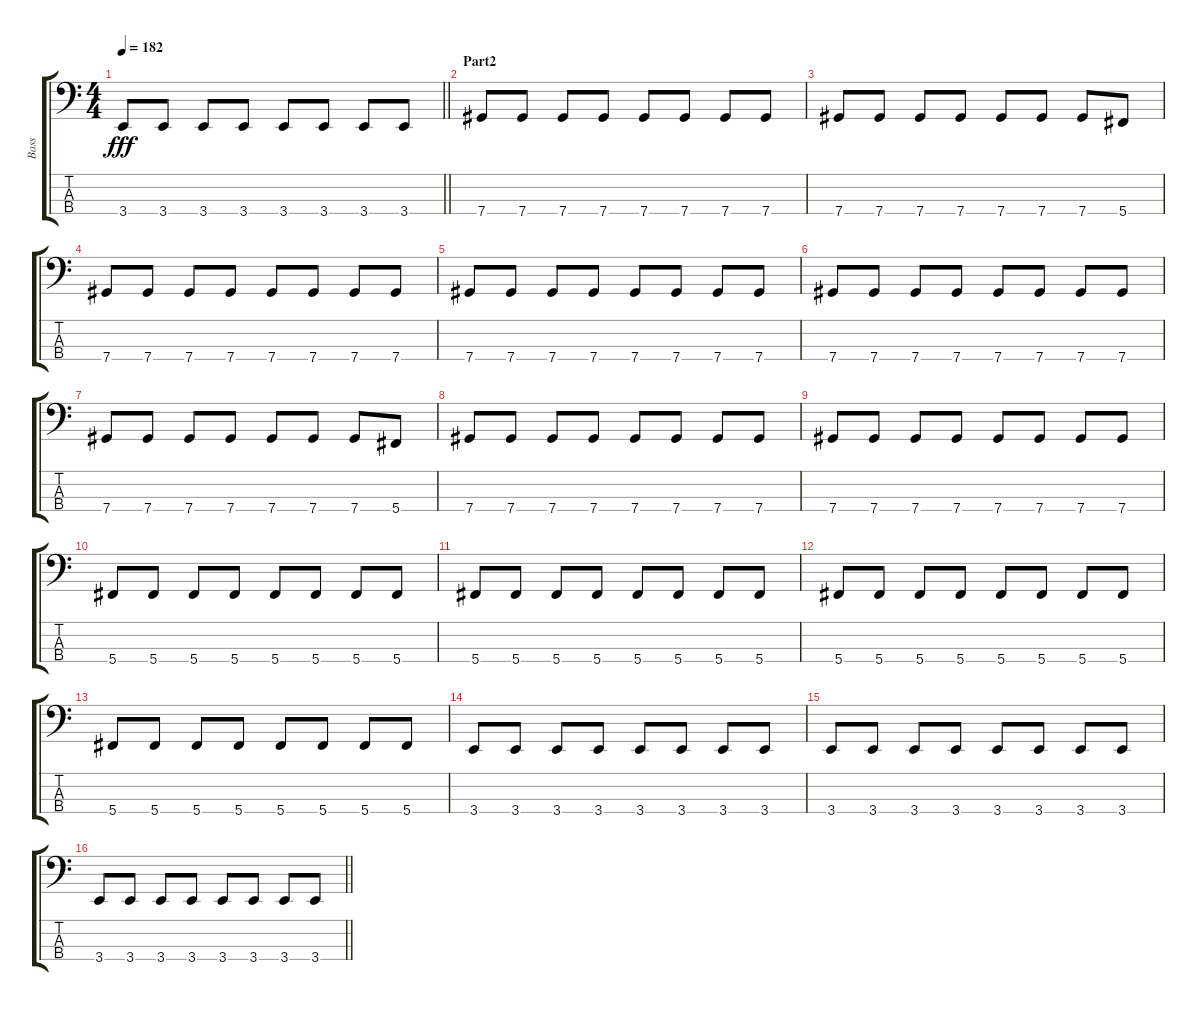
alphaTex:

\track ("Bass" "Bass") {instrument electricbassfinger}
\staff {score tabs}
\tuning (E2 B1 Gb1 Db1) {hide}
\ts (4 4)
\tempo 182
\clef f4
\barLineRight lightlight
\ks c
3.4.8{dy fff} 3.4.8 3.4.8 3.4.8 3.4.8 3.4.8 3.4.8 3.4.8 |
\section ("" "Part2")
7.4.8 7.4.8 7.4.8 7.4.8 7.4.8 7.4.8 7.4.8 7.4.8 |
7.4.8 7.4.8 7.4.8 7.4.8 7.4.8 7.4.8 7.4.8 5.4.8 |
7.4.8 7.4.8 7.4.8 7.4.8 7.4.8 7.4.8 7.4.8 7.4.8 |
7.4.8 7.4.8 7.4.8 7.4.8 7.4.8 7.4.8 7.4.8 7.4.8 |
7.4.8 7.4.8 7.4.8 7.4.8 7.4.8 7.4.8 7.4.8 7.4.8 |
7.4.8 7.4.8 7.4.8 7.4.8 7.4.8 7.4.8 7.4.8 5.4.8 |
7.4.8 7.4.8 7.4.8 7.4.8 7.4.8 7.4.8 7.4.8 7.4.8 |
7.4.8 7.4.8 7.4.8 7.4.8 7.4.8 7.4.8 7.4.8 7.4.8 |
5.4.8 5.4.8 5.4.8 5.4.8 5.4.8 5.4.8 5.4.8 5.4.8 |
5.4.8 5.4.8 5.4.8 5.4.8 5.4.8 5.4.8 5.4.8 5.4.8 |
5.4.8 5.4.8 5.4.8 5.4.8 5.4.8 5.4.8 5.4.8 5.4.8 |
5.4.8 5.4.8 5.4.8 5.4.8 5.4.8 5.4.8 5.4.8 5.4.8 |
3.4.8 3.4.8 3.4.8 3.4.8 3.4.8 3.4.8 3.4.8 3.4.8 |
3.4.8 3.4.8 3.4.8 3.4.8 3.4.8 3.4.8 3.4.8 3.4.8 |
\barLineRight lightlight
3.4.8 3.4.8 3.4.8 3.4.8 3.4.8 3.4.8 3.4.8 3.4.8
